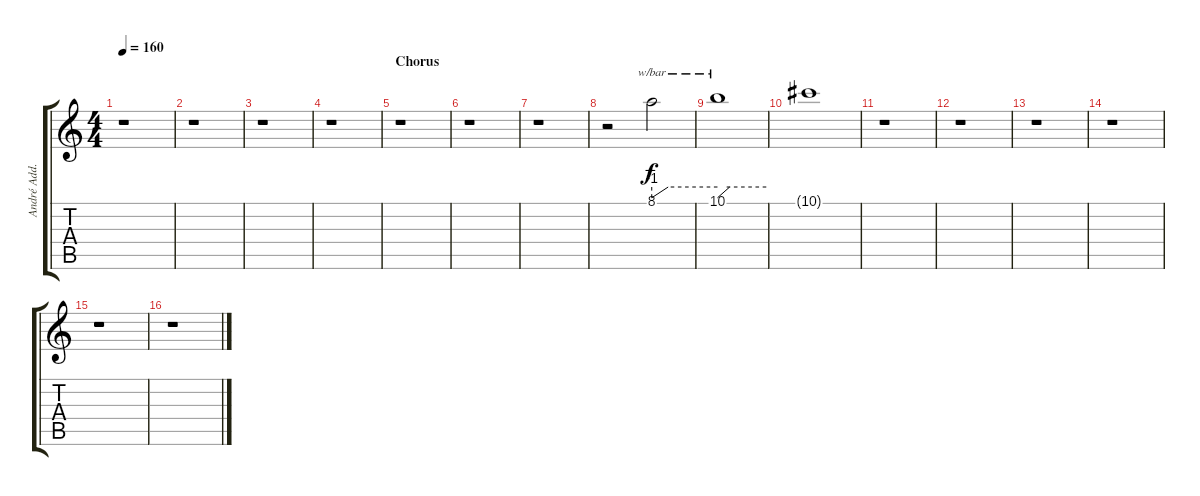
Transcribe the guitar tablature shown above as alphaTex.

\track ("André Add. (1)" "André Add.") {instrument distortionguitar}
\staff {score tabs}
\tuning (Eb4 Bb3 Gb3 Db3 Ab2 Eb2) {hide}
\ts (4 4)
\tempo 160
\clef g2
\ks c
r.1{dy f} |
r.1 |
r.1 |
r.1 |
\section ("" "Chorus")
r.1 |
r.1 |
r.1 |
r.2{volume 8 instrument electricguitarjazz} 8.1.2{tbe (custom default 0 -4 15 0 60 0)} |
10.1.1{tbe (custom default 0 -4 15 0 60 0)} |
10.1{t}.1 |
r.1 |
r.1 |
r.1 |
r.1 |
r.1 |
r.1
